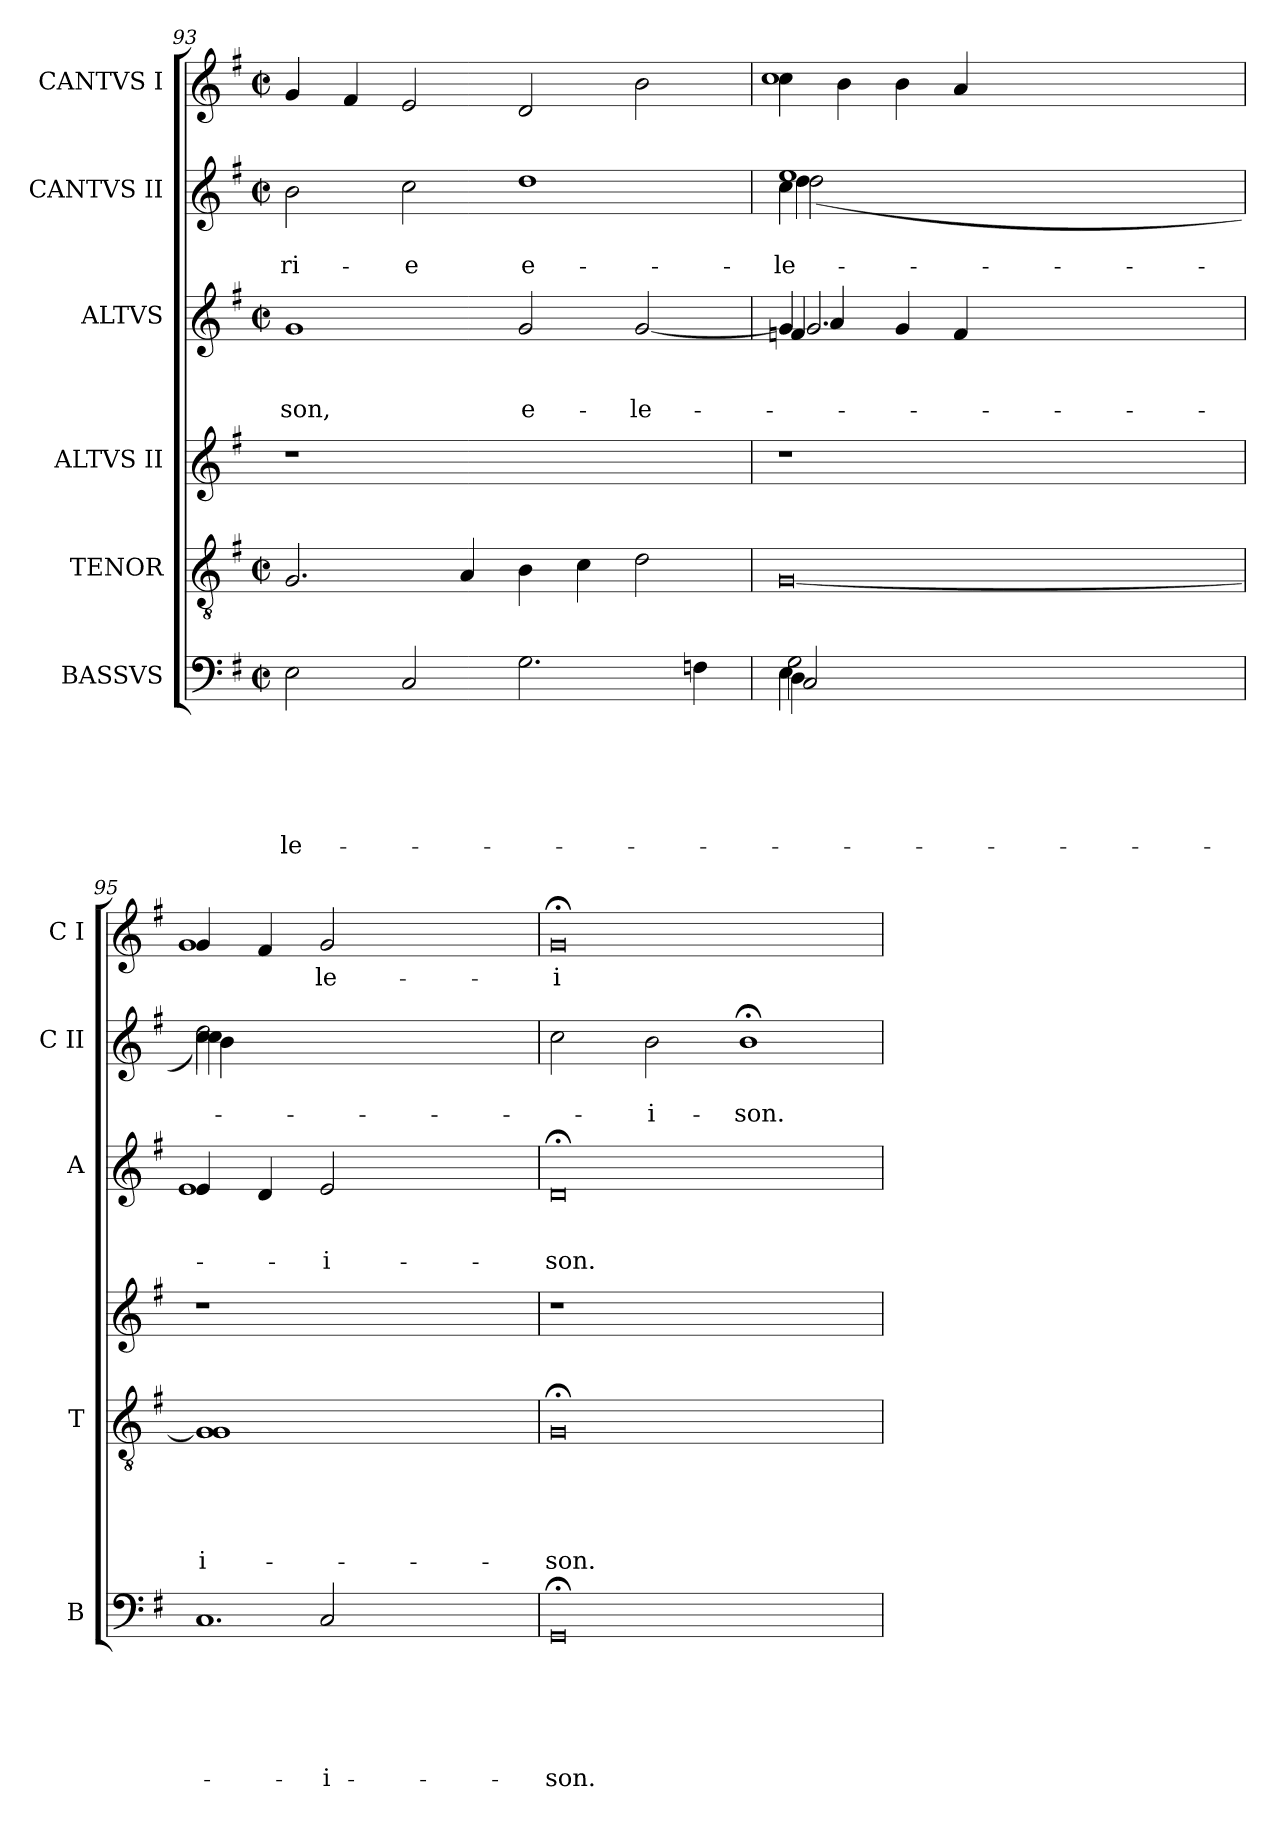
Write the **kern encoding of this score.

**kern	**text	**text	**text	**text	**text	**text	**kern	**text	**text	**text	**text	**text	**kern	**kern	**text	**text	**text	**kern	**text	**text	**kern	**text
*part6	*part6	*part6	*part6	*part6	*part6	*part6	*part5	*part5	*part5	*part5	*part5	*part5	*part4	*part3	*part3	*part3	*part3	*part2	*part2	*part2	*part1	*part1
*staff6	*staff6	*staff6	*staff6	*staff6	*staff6	*staff6	*staff5	*staff5	*staff5	*staff5	*staff5	*staff5	*staff4	*staff3	*staff3	*staff3	*staff3	*staff2	*staff2	*staff2	*staff1	*staff1
*I"BASSVS	*	*	*	*	*	*	*I"TENOR	*	*	*	*	*	*I"ALTVS II	*I"ALTVS	*	*	*	*I"CANTVS II	*	*	*I"CANTVS I	*
*I'B	*	*	*	*	*	*	*I'T	*	*	*	*	*	*	*I'A	*	*	*	*I'C II	*	*	*I'C I	*
*clefF4	*	*	*	*	*	*	*clefGv2	*	*	*	*	*	*clefG2	*clefG2	*	*	*	*clefG2	*	*	*clefG2	*
*k[f#]	*	*	*	*	*	*	*k[f#]	*	*	*	*	*	*k[f#]	*k[f#]	*	*	*	*k[f#]	*	*	*k[f#]	*
*G:	*	*	*	*	*	*	*G:	*	*	*	*	*	*G:	*G:	*	*	*	*G:	*	*	*G:	*
*M2/2	*	*	*	*	*	*	*M2/2	*	*	*	*	*	*	*M2/2	*	*	*	*M2/2	*	*	*M2/2	*
*met(c|)	*	*	*	*	*	*	*met(c|)	*	*	*	*	*	*	*met(c|)	*	*	*	*met(c|)	*	*	*met(c|)	*
=93	=93	=93	=93	=93	=93	=93	=93	=93	=93	=93	=93	=93	=93	=93	=93	=93	=93	=93	=93	=93	=93	=93
!	!	!	!	!	!	!LO:LY:b	!	!	!	!	!	!	!	!	!	!	!LO:LY:b	!	!	!LO:LY:b	!	!
2E\	.	.	.	.	.	-le-	2.G/	.	.	.	.	.	1r	1g	.	.	-son,	2b\	.	-ri-	4g/	.
.	.	.	.	.	.	.	.	.	.	.	.	.	.	.	.	.	.	.	.	.	4f#/	.
!	!	!	!	!	!	!	!	!	!	!	!	!	!	!	!	!	!	!	!	!LO:LY:b	!	!
2C/	.	.	.	.	.	.	.	.	.	.	.	.	.	.	.	.	.	2cc\	.	-e	2e/	.
.	.	.	.	.	.	.	4A/	.	.	.	.	.	.	.	.	.	.	.	.	.	.	.
!	!	!	!	!	!	!	!	!	!	!	!	!	!	!	!	!	!LO:LY:b	!	!	!LO:LY:b:rj	!	!
2.G\	.	.	.	.	.	.	4B\	.	.	.	.	.	1ryy	2g/	.	.	e-	1dd	.	e-	2d/	.
.	.	.	.	.	.	.	4c\	.	.	.	.	.	.	.	.	.	.	.	.	.	.	.
!	!	!	!	!	!	!	!	!	!	!	!	!	!	!	!	!	!LO:LY:b	!	!	!	!	!
.	.	.	.	.	.	.	2d\	.	.	.	.	.	.	[<2g/	.	.	-le-	.	.	.	2b\	.
4Fn\	.	.	.	.	.	.	.	.	.	.	.	.	.	.	.	.	.	.	.	.	.	.
=94	=94	=94	=94	=94	=94	=94	=94	=94	=94	=94	=94	=94	=94	=94	=94	=94	=94	=94	=94	=94	=94	=94
*^	*	*	*	*	*	*	*	*	*	*	*	*	*	*^	*	*	*	*	*	*	*	*
*	*^	*	*	*	*	*	*	*	*	*	*	*	*	*	*	*^	*	*	*	*	*	*	*	*
*	*	*^	*	*	*	*	*	*	*	*	*	*	*	*	*	*	*	*^	*	*	*	*	*	*	*	*
!	!	!	!	!	!	!	!	!	!	!	!	!	!	!	!	!	!	!	!	!	!	!	!	!	!	!LO:LY:b	!	!
*	*	*	*	*	*	*	*	*	*	*	*	*	*	*	*	*	*	*	*	*	*	*	*	*^	*	*	*^	*
*	*	*	*	*	*	*	*	*	*	*	*	*	*	*	*	*	*	*	*	*	*	*	*	*	*^	*	*	*	*	*
*	*	*	*	*	*	*	*	*	*	*	*	*	*	*	*	*	*	*	*	*	*	*	*	*	*	*^	*	*	*	*	*
4E\	4D\	2C/	2G\	.	.	.	.	.	.	[<0G	.	.	.	.	.	1r	4g/]	4fn/	2.g/	4a/	.	.	.	1ee	4dd\	4cc\	(>2dd\	.	-le-	4cc\	1cc	.
1.ryy	1.ryy	.	.	.	.	.	.	.	.	.	.	.	.	.	.	.	1ryy	1ryy	.	4ryy	.	.	.	.	1ryy	1ryy	.	.	.	4b\	.	.
.	.	1.ryy	1.ryy	.	.	.	.	.	.	.	.	.	.	.	.	.	.	.	.	4g/	.	.	.	.	.	.	1ryy	.	.	4b\	.	.
.	.	.	.	.	.	.	.	.	.	.	.	.	.	.	.	.	.	.	1ryy	4f/	.	.	.	.	.	.	.	.	.	4a/	.	.
.	.	.	.	.	.	.	.	.	.	.	.	.	.	.	.	1ryy	.	.	.	1ryy	.	.	.	1ryy	.	.	.	.	.	1ryy	1ryy	.
.	.	.	.	.	.	.	.	.	.	.	.	.	.	.	.	.	2.ryy	2.ryy	.	.	.	.	.	.	2.ryy	2.ryy	.	.	.	.	.	.
.	.	.	.	.	.	.	.	.	.	.	.	.	.	.	.	.	.	.	.	.	.	.	.	.	.	.	2ryy	.	.	.	.	.
4ryy	4ryy	.	.	.	.	.	.	.	.	.	.	.	.	.	.	.	.	.	4ryy	.	.	.	.	.	.	.	.	.	.	.	.	.
*	*v	*v	*v	*	*	*	*	*	*	*	*	*	*	*	*	*	*	*	*v	*v	*	*	*	*	*	*	*	*	*	*	*	*
=95	=95	=95	=95	=95	=95	=95	=95	=95	=95	=95	=95	=95	=95	=95	=95	=95	=95	=95	=95	=95	=95	=95	=95	=95	=95	=95	=95	=95	=95
!	!	!	!	!	!	!	!	!	!	!	!	!	!LO:LY:b:rj	!	!	!	!	!	!	!	!	!	!	!	!	!	!	!	!
*	*	*	*	*	*	*	*	*	*	*	*	*	*	*	*	*v	*v	*	*	*	*	*	*	*	*	*	*	*	*
1.C	2ryy	.	.	.	.	.	.	1G] 1G	.	.	.	.	-i-	1r	4e/	1e	.	.	.	2dd\)	4cc\	4b\	4cc\	.	.	4g/	1g	.
.	.	.	.	.	.	.	.	.	.	.	.	.	.	.	4d/	.	.	.	.	.	1ryy	1ryy	1ryy	.	.	4f#/	.	.
!	!	!	!	!	!	!	!LO:LY:b	!	!	!	!	!	!	!	!	!	!	!	!LO:LY:b	!	!	!	!	!	!	!	!	!LO:LY:b
.	2C/	.	.	.	.	.	-i-	.	.	.	.	.	.	.	2e/	.	.	.	-i-	1ryy	.	.	.	.	.	2g/	.	-le-
.	2ryy	.	.	.	.	.	.	2ryy	.	.	.	.	.	2ryy	2ryy	2ryy	.	.	.	.	.	.	.	.	.	2ryy	2ryy	.
.	.	.	.	.	.	.	.	.	.	.	.	.	.	.	.	.	.	.	.	.	4ryy	4ryy	4ryy	.	.	.	.	.
*v	*v	*	*	*	*	*	*	*	*	*	*	*	*	*	*v	*v	*	*	*	*	*	*	*	*	*	*v	*v	*
=96	=96	=96	=96	=96	=96	=96	=96	=96	=96	=96	=96	=96	=96	=96	=96	=96	=96	=96	=96	=96	=96	=96	=96	=96	=96
!	!	!	!	!	!	!LO:LY:b	!	!	!	!	!	!LO:LY:b	!	!	!	!	!LO:LY:b	!	!	!	!	!	!	!	!LO:LY:b
*	*	*	*	*	*	*	*	*	*	*	*	*	*	*	*	*	*	*v	*v	*v	*v	*	*	*	*
0GG;	.	.	.	.	.	-son.	0G;	.	.	.	.	-son.	1r	0d;	.	.	-son.	2cc\	.	.	0g;	-i-
!	!	!	!	!	!	!	!	!	!	!	!	!	!	!	!	!	!	!	!	!LO:LY:b	!	!
.	.	.	.	.	.	.	.	.	.	.	.	.	.	.	.	.	.	2b\	.	-i-	.	.
!	!	!	!	!	!	!	!	!	!	!	!	!	!	!	!	!	!	!	!	!LO:LY:b	!	!
.	.	.	.	.	.	.	.	.	.	.	.	.	1ryy	.	.	.	.	1b;<	.	-son.	.	.
=!	=!	=!	=!	=!	=!	=!	=!	=!	=!	=!	=!	=!	=!	=!	=!	=!	=!	=!	=!	=!	=!	=!
*-	*-	*-	*-	*-	*-	*-	*-	*-	*-	*-	*-	*-	*-	*-	*-	*-	*-	*-	*-	*-	*-	*-
